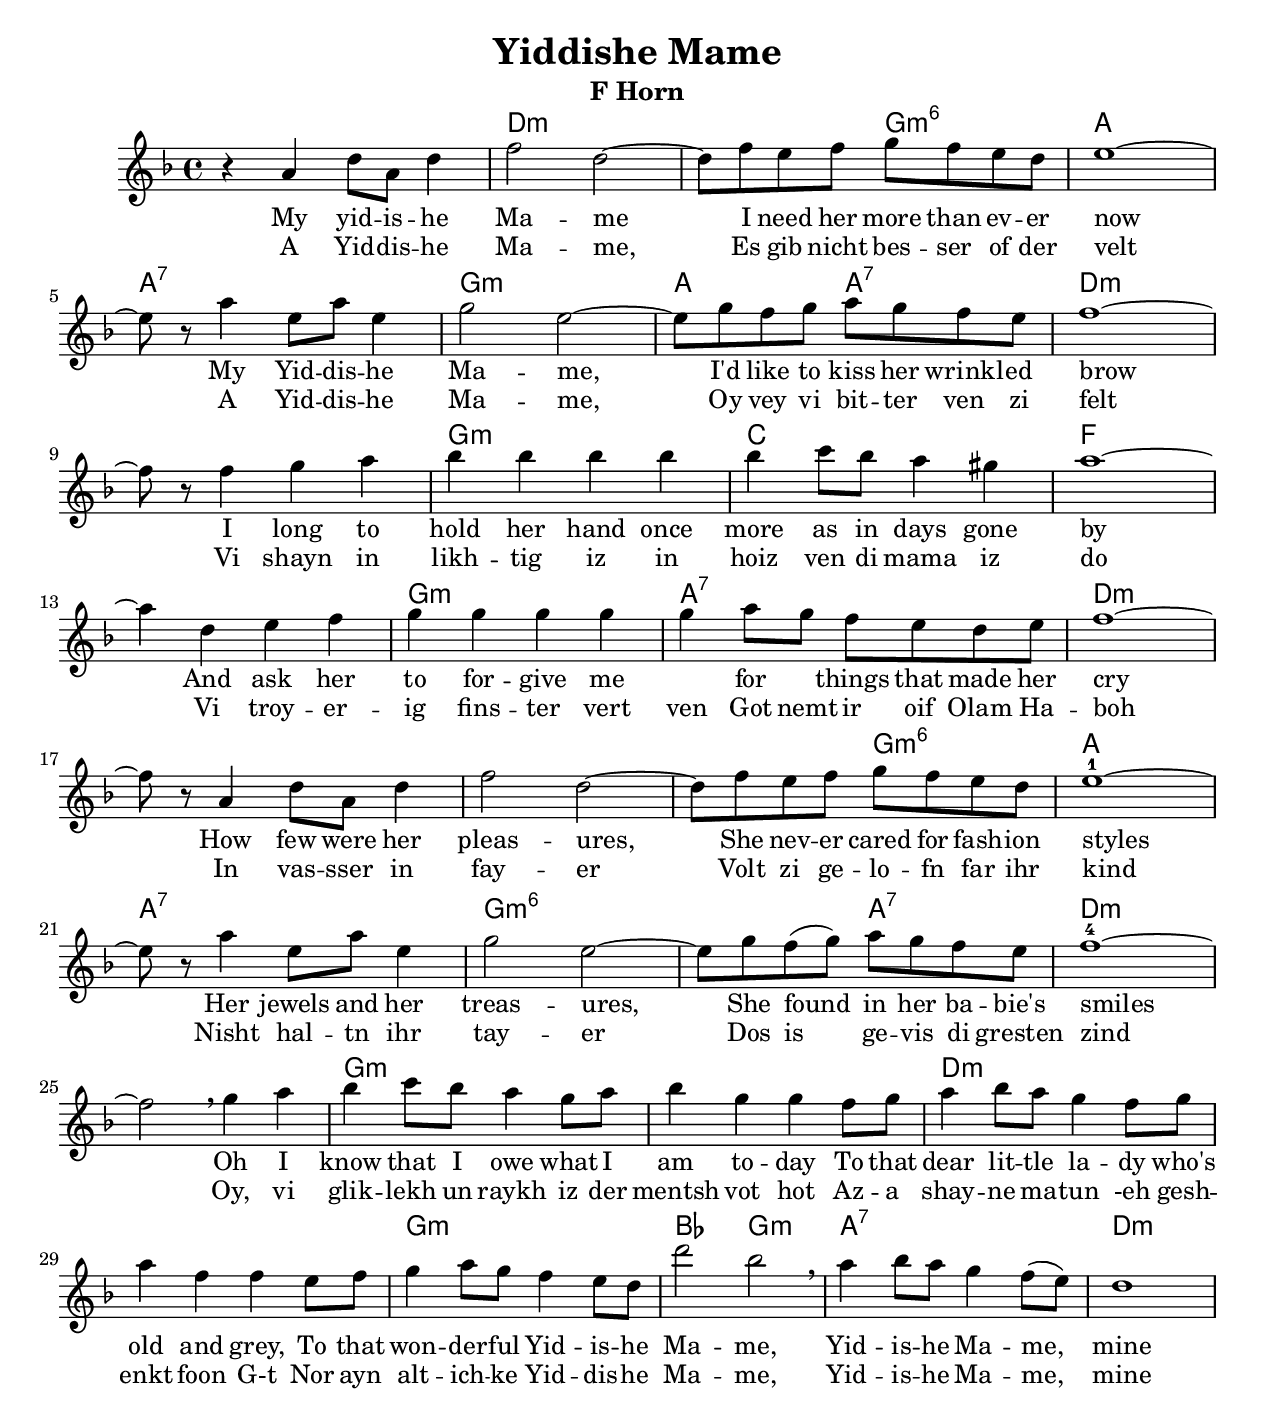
\version "2.18.0"
\include "english.ly"
\pointAndClickOff
\paper{
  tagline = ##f
  print-all-headers = ##t
  #(set-paper-size "letter")
}
date = #(strftime "%d-%m-%Y" (localtime (current-time)))

%\markup{ \italic{ " Updated " \date  }  }

%\markup{ Got something to say? }

global = {
  \clef treble
  \key g \minor
  \time 4/4
  \set Score.markFormatter = #format-mark-box-alphabet
}

%#################################### Melody ########################
melody = \relative c' {
  \global
  %\partial 16*3 a16 d f   %lead in notes

  r4 d4 g8 d g4
  bf2 g~
  g8 bf a bf  c bf a g
  a1~
  \break
  a8 r d4 a8 d a4
  c2 a~
  a8 c bf c  d c bf a
  bf1~
  \break
  bf8 r bf4 c d|
  ef4 ef ef ef
  ef4 f8 ef d4 cs
  d1~
  \break
  d4 g, a  bf
  c4 c c c
  c4 d8 c bf a g a |
  bf1~
  \break
  bf8 r d,4 g8 d g4
  bf2 g~
  g8 bf a bf  c bf a g
  a1-1~   %styles
  \break
  a8 r d4 a8 d a4
  c2 a~
  a8 c bf(c)  d c bf a
  bf1-4~
  \break
  bf2 \breathe c4 d
  ef4 f8 ef d4 c8 d|
  ef4 c c bf8 c
  d4 ef8 d c4 bf8 c
  \break
  d4 bf bf a8 bf
  c4 d8 c bf4 a8 g
  g'2 ef \breathe
  d4 ef8 d c4 bf8(a)
  %{
    <<
    {d4 ef8 d c4 bf8(a)}
    {d2 d}
    >>
  %}
  g1
}
%################################# Lyrics #####################
\addlyrics{
  My yid -- is -- he Ma -- me
  I need her more than ev -- er now
  My Yid -- dis -- he Ma -- me,
  I'd like to kiss her wrinkl -- ed brow
  I long to hold her hand once more as in days gone by
  And ask her to for -- give me \skip 4 for \skip 4 things that made her cry
  How few were her pleas -- ures,
  She nev -- er cared for fash -- ion styles
  Her jewels and her treas -- ures,
  She found in her ba -- bie's smiles
  Oh I know that I owe what I am to -- day
  To that dear lit -- tle la -- dy who's old and grey,
  To that won -- der -- ful Yid -- is -- he Ma -- me,
  Yid -- is -- he Ma -- me, mine
}
\addlyrics {
  A Yid -- dis -- he Ma -- me,
  Es gib nicht bes -- ser of der velt
  A Yid -- dis -- he Ma -- me,
  Oy vey vi bit -- ter ven zi felt
  Vi shayn in likh -- tig iz in hoiz ven di mama iz do
  Vi troy -- er -- ig fins -- ter vert ven Got nemt ir oif Olam Ha -- boh

  In vas -- sser in fay -- er
  Volt zi ge -- lo -- fn far ihr kind
  Nisht hal -- tn ihr tay -- er
  Dos is ge -- vis di gresten zind
  Oy, vi glik -- lekh un raykh iz der mentsh vot hot
  Az -- a  shay -- ne ma -- tun -eh gesh -- enkt foon G-t
  Nor ayn alt -- ich -- ke Yid -- dis -- he Ma -- me,
  Yid -- is -- he Ma -- me, mine
  %Ma -- \skip 4 \skip 4 me \skip 8 mayn
}
%################################# Chords #######################
harmonies =  \chordmode {
  s1
  g2*3:m
  c2:m6
  d1
  d1:7
  c2*2:m
  (d2)
  d2:7
  g1*2:m
  c1:m
  f1
  bf1*2
  c1:m
  d1:7
  g2*7:m
  c2:m6
  d1
  d1:7
  c2*3:m6
  d2:7
  g1*2:m
  c1*2:m
  g1*2:m
  c1:m
  ef2
  c2:m
  d1:7
  g1:m

}

\score {
  <<
    \new ChordNames {
      \set chordChanges = ##f
     \transpose g d \harmonies
    }
    \new Staff
   \transpose g d' \melody
  >>
  \header{
    title= "Yiddishe Mame"
    subtitle=""
    composer= ""
    instrument = "F Horn"
    arranger= ""
  }
  \layout{indent = 1.0\cm}
  \midi {
    \tempo 4 = 120

    % \midi { }
  }
}
%{
% more verses:
\markup{}
\markup {
  \fill-line {
    \hspace #0.1 % distance from left margin
    \column {
      \line { "1."
	\column {
	  ""
	}
      }
      \hspace #0.2 % vertical distance between verses
      \line { "2."
	\column {
	 ""
	}
      }
    }
    \hspace #0.1  % horiz. distance between columns
    \column {
      \line { "3."
	\column {
	  ""
	}
      }
      \hspace #0.2 % distance between verses
      \line { "4."
	\column {
	 ""
	}
      }
    }
    \hspace #0.1 % distance to right margin
  }
}

%}
